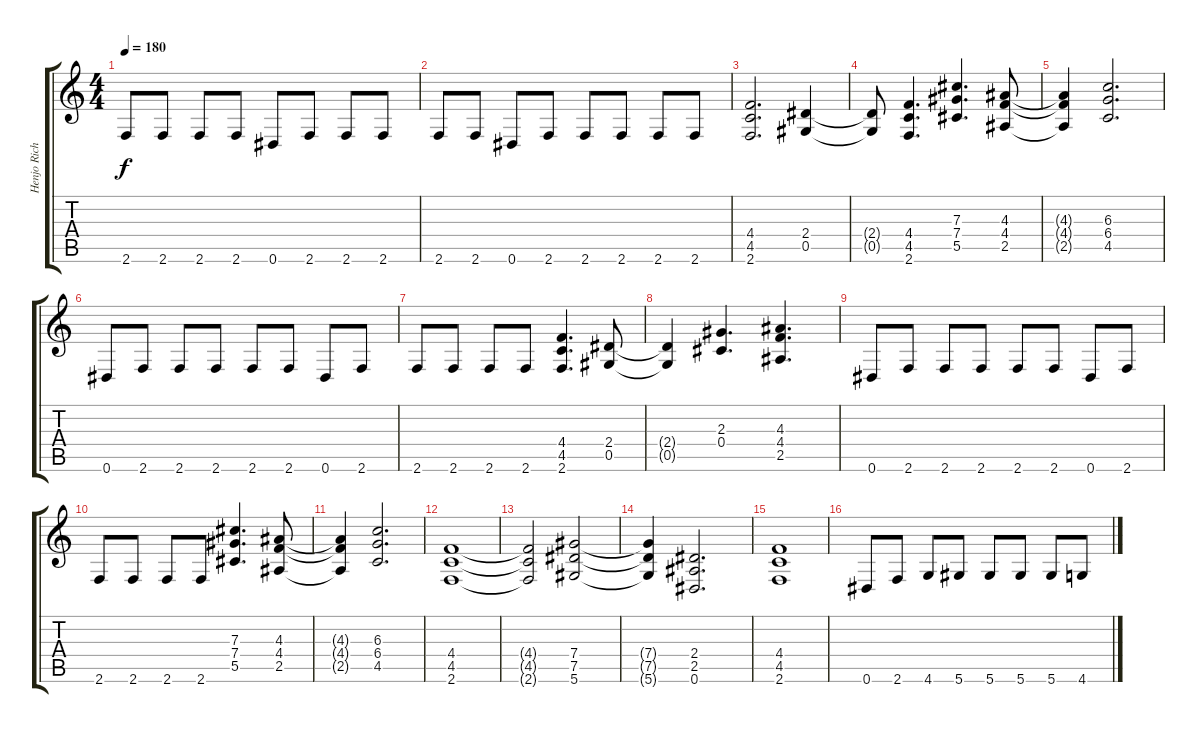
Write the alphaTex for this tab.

\track ("Henjo Richter" "Henjo Rich") {instrument electricguitarjazz}
\staff {score tabs}
\tuning (Eb4 Bb3 Gb3 Db3 Ab2 Eb2) {hide}
\ts (4 4)
\tempo 180
\clef g2
\ks c
2.6.8{dy f} 2.6.8 2.6.8 2.6.8 0.6.8 2.6.8 2.6.8 2.6.8 |
2.6.8 2.6.8 0.6.8 2.6.8 2.6.8 2.6.8 2.6.8 2.6.8 |
(4.4 4.5 2.6).2{d} (2.4 0.5).4 |
(2.4{t} 0.5{t}).8 (4.4 4.5 2.6).4{d} (7.3 7.4 5.5).4{d} (4.3 4.4 2.5).8 |
(4.3{t} 4.4{t} 2.5{t}).4 (6.3 6.4 4.5).2{d} |
0.6.8 2.6.8 2.6.8 2.6.8 2.6.8 2.6.8 0.6.8 2.6.8 |
2.6.8 2.6.8 2.6.8 2.6.8 (4.4 4.5 2.6).4{d} (2.4 0.5).8 |
(2.4{t} 0.5{t}).4 (2.3 0.4).4{d} (4.3 4.4 2.5).4{d} |
0.6.8 2.6.8 2.6.8 2.6.8 2.6.8 2.6.8 0.6.8 2.6.8 |
2.6.8 2.6.8 2.6.8 2.6.8 (7.3 7.4 5.5).4{d} (4.3 4.4 2.5).8 |
(4.3{t} 4.4{t} 2.5{t}).4 (6.3 6.4 4.5).2{d} |
(4.4 4.5 2.6).1 |
(4.4{t} 4.5{t} 2.6{t}).2 (7.4 7.5 5.6).2 |
(7.4{t} 7.5{t} 5.6{t}).4 (2.4 2.5 0.6).2{d} |
(4.4 4.5 2.6).1 |
0.6.8 2.6.8 4.6.8 5.6.8 5.6.8 5.6.8 5.6.8 4.6.8
